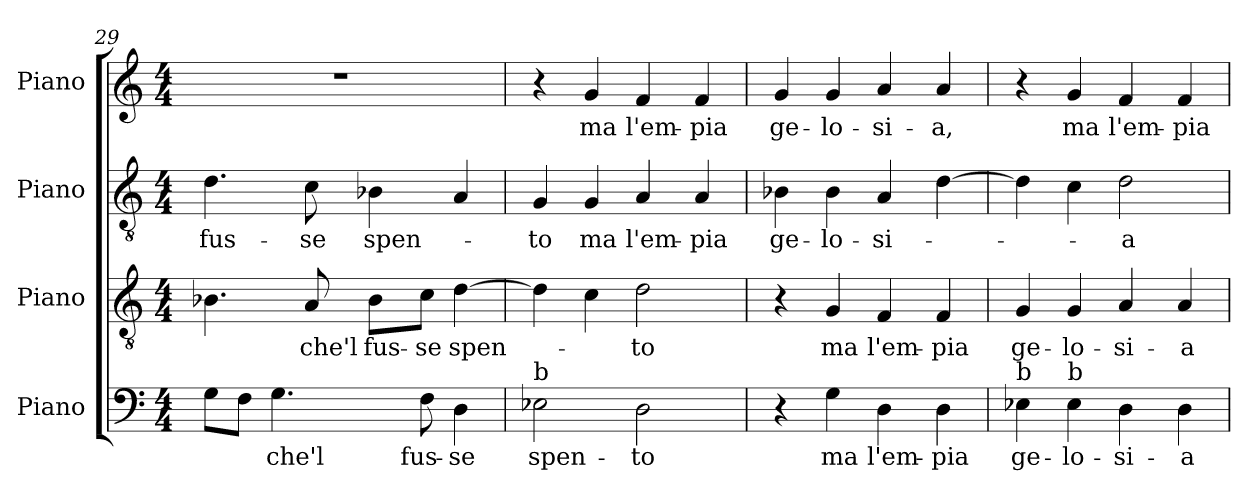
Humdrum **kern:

**kern	**text	**kern	**text	**kern	**text	**kern	**text
*part4	*part4	*part3	*part3	*part2	*part2	*part1	*part1
*staff4	*staff4	*staff3	*staff3	*staff2	*staff2	*staff1	*staff1
*I"Piano	*	*I"Piano	*	*I"Piano	*	*I"Piano	*
*I'Pno.	*	*I'Pno.	*	*I'Pno.	*	*I'Pno.	*
*clefF4	*	*clefGv2	*	*clefGv2	*	*clefG2	*
*	*	*ITrd7c12	*	*ITrd7c12	*	*	*
*k[]	*	*k[]	*	*k[]	*	*k[]	*
*C:	*	*C:	*	*C:	*	*C:	*
*M4/4	*	*M4/4	*	*M4/4	*	*M4/4	*
=29	=29	=29	=29	=29	=29	=29	=29
!	!	!	!	!	!LO:LY:b:color=#000000	!	!
8Gi\L	.	4.BB-i\	.	4.Di\	fus-	1r	.
8Fi\J	.	.	.	.	.	.	.
!	!LO:LY:b:color=#000000	!	!	!	!	!	!
4.Gi\	che'l	.	.	.	.	.	.
!	!	!	!LO:LY:b:color=#000000	!	!	!	!
!	!	!	!	!	!LO:LY:b:color=#000000	!	!
.	.	8AAi/	che'l	8Ci\	-se	.	.
!	!	!	!LO:LY:b:color=#000000	!	!	!	!
!	!	!	!	!	!LO:LY:b:color=#000000	!	!
.	.	8BB-i\L	fus-	4BB-i\	spen-	.	.
!	!LO:LY:b:color=#000000	!	!	!	!	!	!
!	!	!	!LO:LY:b:color=#000000	!	!	!	!
8Fi\	fus-	8Ci\J	-se	.	.	.	.
!	!LO:LY:b:color=#000000	!	!	!	!	!	!
!	!	!	!LO:LY:b:color=#000000	!	!	!	!
4Di\	-se	[4Di\	spen-	4AAi/	.	.	.
=30	=30	=30	=30	=30	=30	=30	=30
!	!LO:LY:b:color=#000000	!	!	!	!	!	!
!LO:TX:a:t=b	!	!	!	!	!	!	!
!	!	!	!	!	!LO:LY:b:color=#000000	!	!
2E-i\	spen-	4Di\]	.	4GGi/	-to	4r	.
!	!	!	!	!	!LO:LY:b:color=#000000	!	!
!	!	!	!	!	!	!	!LO:LY:b:color=#000000
.	.	4Ci\	.	4GGi/	ma	4gi/	ma
!	!LO:LY:b:color=#000000	!	!	!	!	!	!
!	!	!	!LO:LY:b:color=#000000	!	!	!	!
!	!	!	!	!	!LO:LY:b:color=#000000	!	!
!	!	!	!	!	!	!	!LO:LY:b:color=#000000
2Di\	-to	2Di\	-to	4AAi/	l'em-	4fi/	l'em-
!	!	!	!	!	!LO:LY:b:color=#000000	!	!
!	!	!	!	!	!	!	!LO:LY:b:color=#000000
.	.	.	.	4AAi/	-pia	4fi/	-pia
=31	=31	=31	=31	=31	=31	=31	=31
!	!	!	!	!	!LO:LY:b:color=#000000	!	!
!	!	!	!	!	!	!	!LO:LY:b:color=#000000
4r	.	4r	.	4BB-i\	ge-	4gi/	ge-
!	!LO:LY:b:color=#000000	!	!	!	!	!	!
!	!	!	!LO:LY:b:color=#000000	!	!	!	!
!	!	!	!	!	!LO:LY:b:color=#000000	!	!
!	!	!	!	!	!	!	!LO:LY:b:color=#000000
4Gi\	ma	4GGi/	ma	4BB-i\	-lo-	4gi/	-lo-
!	!LO:LY:b:color=#000000	!	!	!	!	!	!
!	!	!	!LO:LY:b:color=#000000	!	!	!	!
!	!	!	!	!	!LO:LY:b:color=#000000	!	!
!	!	!	!	!	!	!	!LO:LY:b:color=#000000
4Di\	l'em-	4FFi/	l'em-	4AAi/	-si-	4ai/	-si-
!	!LO:LY:b:color=#000000	!	!	!	!	!	!
!	!	!	!LO:LY:b:color=#000000	!	!	!	!
!	!	!	!	!	!	!	!LO:LY:b:color=#000000
4Di\	-pia	4FFi/	-pia	[4Di\	.	4ai/	-a,
=32	=32	=32	=32	=32	=32	=32	=32
!	!LO:LY:b:color=#000000	!	!	!	!	!	!
!LO:TX:a:t=b	!	!	!	!	!	!	!
!	!	!	!LO:LY:b:color=#000000	!	!	!	!
4E-i\	ge-	4GGi/	ge-	4Di\]	.	4r	.
!	!LO:LY:b:color=#000000	!	!	!	!	!	!
!	!	!	!LO:LY:b:color=#000000	!	!	!	!
!LO:TX:a:t=b	!	!	!	!	!	!	!
!	!	!	!	!	!	!	!LO:LY:b:color=#000000
4E-i\	-lo-	4GGi/	-lo-	4Ci\	.	4gi/	ma
!	!LO:LY:b:color=#000000	!	!	!	!	!	!
!	!	!	!LO:LY:b:color=#000000	!	!	!	!
!	!	!	!	!	!LO:LY:b:color=#000000	!	!
!	!	!	!	!	!	!	!LO:LY:b:color=#000000
4Di\	-si-	4AAi/	-si-	2Di\	-a	4fi/	l'em-
!	!LO:LY:b:color=#000000	!	!	!	!	!	!
!	!	!	!LO:LY:b:color=#000000	!	!	!	!
!	!	!	!	!	!	!	!LO:LY:b:color=#000000
4Di\	-a	4AAi/	-a	.	.	4fi/	-pia
=	=	=	=	=	=	=	=
*-	*-	*-	*-	*-	*-	*-	*-
